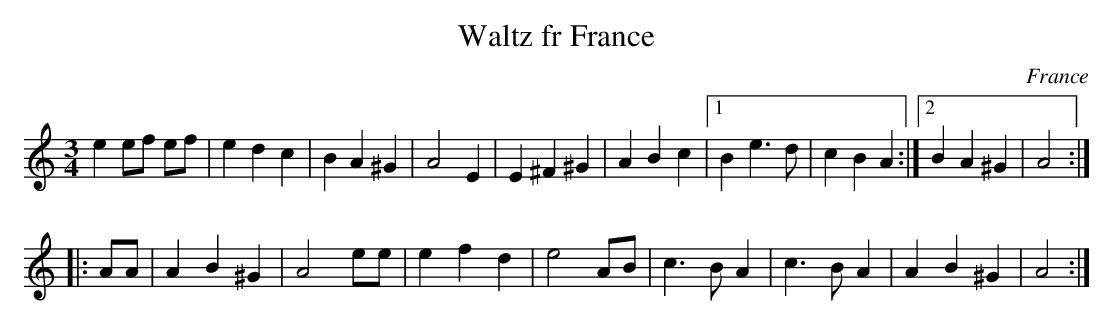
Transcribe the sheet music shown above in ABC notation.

X:1
T:Waltz fr France
M:3/4
O:France
K:A minor
e2ef ef|e2 d2 c2|B2 A2 ^G2|A4 E2|\
E2 ^F2 ^G2|A2 B2 c2 \
|1 B2 e3d|c2 B2 A2 :|2 B2 A2 ^G2|A4::
AA|\
A2 B2 ^G2|A4 ee|e2 f2 d2|e4 AB|\
c3B A2|c3B A2|A2 B2 ^G2|A4:|
